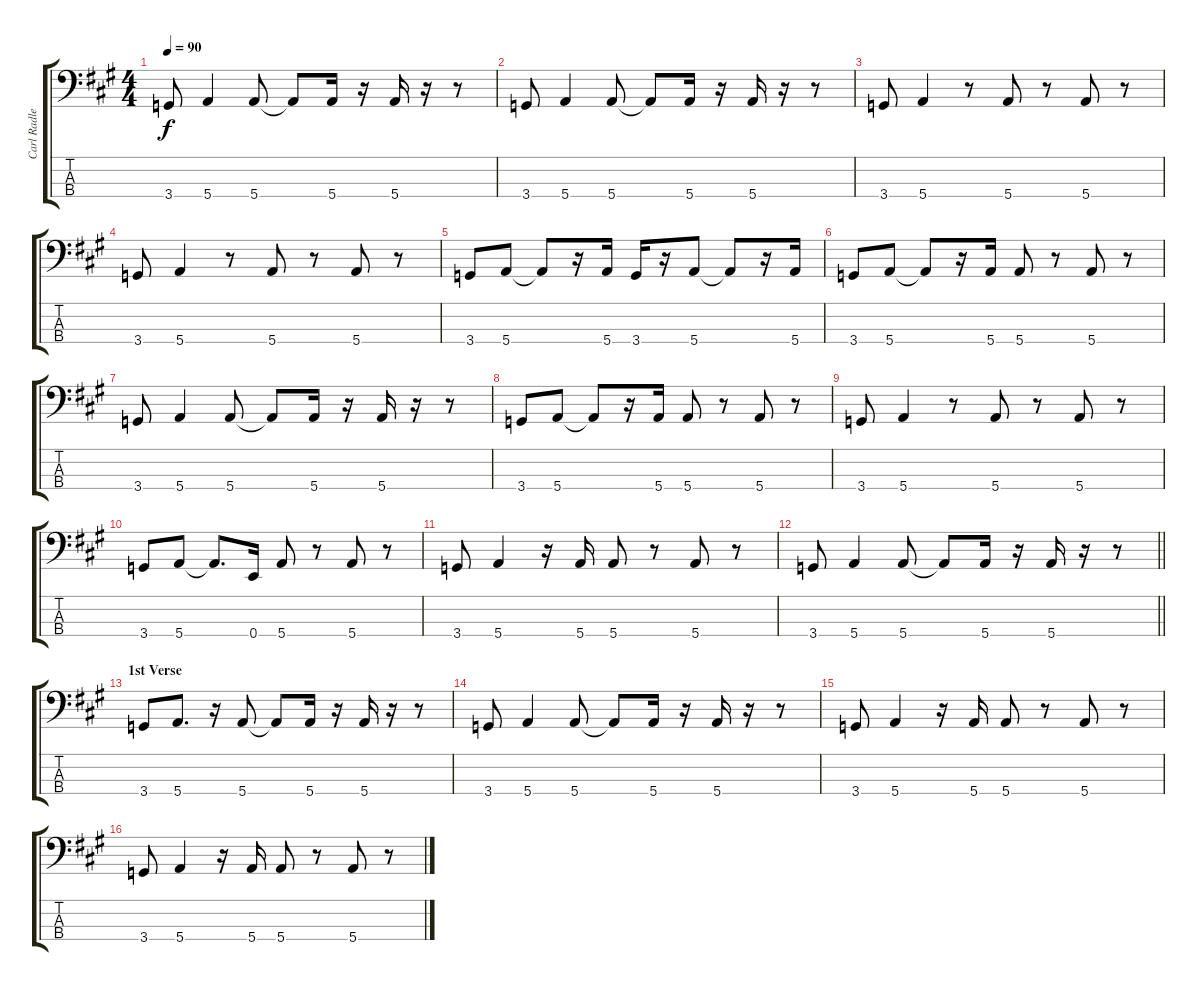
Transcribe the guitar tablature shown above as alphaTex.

\track ("Carl Radle - Bass" "Carl Radle") {instrument electricbassfinger}
\staff {score tabs}
\tuning (G2 D2 A1 E1) {hide}
\ts (4 4)
\tempo 90
\clef f4
\ks a
3.4.8{dy f instrument electricbassfinger} 5.4.4 5.4.8 5.4{t}.8 5.4.16 r.16 5.4.16 r.16 r.8 |
3.4.8 5.4.4 5.4.8 5.4{t}.8 5.4.16 r.16 5.4.16 r.16 r.8 |
3.4.8 5.4.4 r.8 5.4.8 r.8 5.4.8 r.8 |
3.4.8 5.4.4 r.8 5.4.8 r.8 5.4.8 r.8 |
3.4.8 5.4.8 5.4{t}.8 r.16 5.4.16 3.4.16 r.16 5.4.8 5.4{t}.8 r.16 5.4.16 |
3.4.8 5.4.8 5.4{t}.8 r.16 5.4.16 5.4.8 r.8 5.4.8 r.8 |
3.4.8 5.4.4 5.4.8 5.4{t}.8 5.4.16 r.16 5.4.16 r.16 r.8 |
3.4.8 5.4.8 5.4{t}.8 r.16 5.4.16 5.4.8 r.8 5.4.8 r.8 |
3.4.8 5.4.4 r.8 5.4.8 r.8 5.4.8 r.8 |
3.4.8 5.4.8 5.4{t}.8{d} 0.4.16 5.4.8 r.8 5.4.8 r.8 |
3.4.8 5.4.4 r.16 5.4.16 5.4.8 r.8 5.4.8 r.8 |
\barLineRight lightlight
3.4.8 5.4.4 5.4.8 5.4{t}.8 5.4.16 r.16 5.4.16 r.16 r.8 |
\section ("" "1st Verse")
3.4.8 5.4.8{d} r.16 5.4.8 5.4{t}.8 5.4.16 r.16 5.4.16 r.16 r.8 |
3.4.8 5.4.4 5.4.8 5.4{t}.8 5.4.16 r.16 5.4.16 r.16 r.8 |
3.4.8 5.4.4 r.16 5.4.16 5.4.8 r.8 5.4.8 r.8 |
3.4.8 5.4.4 r.16 5.4.16 5.4.8 r.8 5.4.8 r.8
